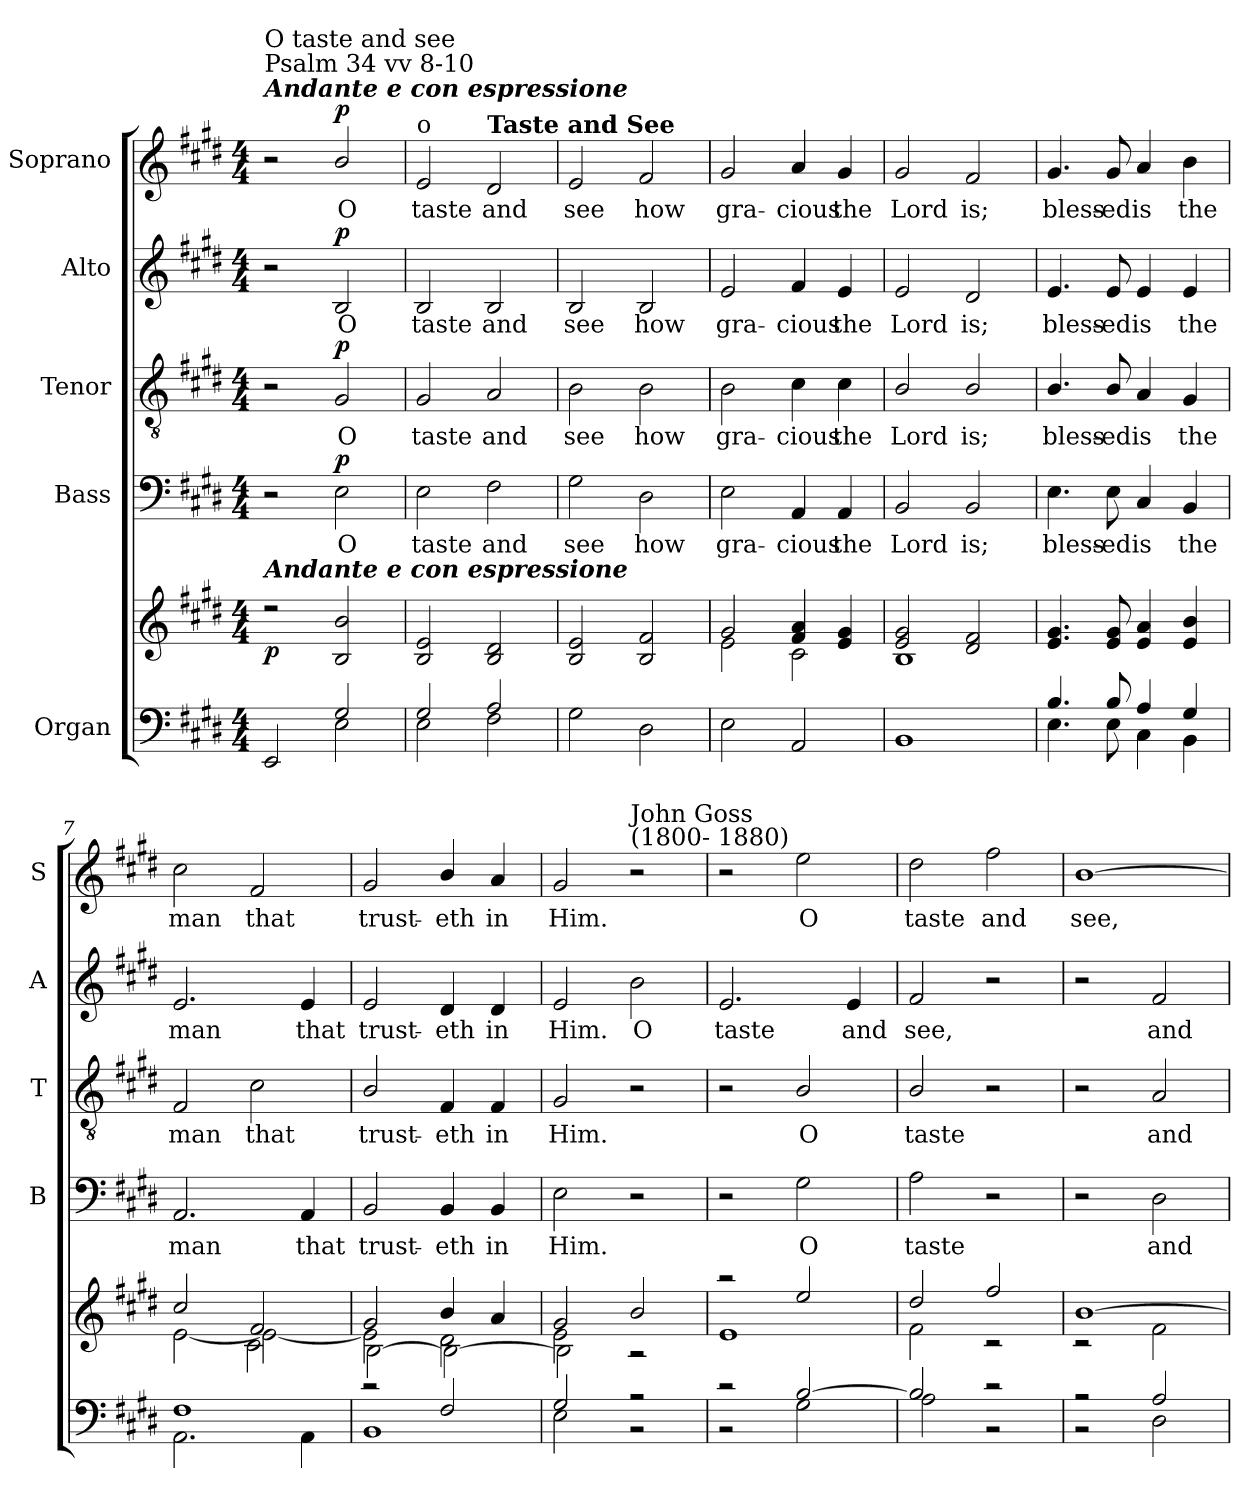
**kern	**kern	**dynam	**kern	**text	**dynam	**kern	**text	**dynam	**kern	**text	**dynam	**kern	**text	**dynam
*part5	*part5	*part5	*part4	*part4	*part4	*part3	*part3	*part3	*part2	*part2	*part2	*part1	*part1	*part1
*staff6	*staff5	*staff5/6	*staff4	*staff4	*staff4	*staff3	*staff3	*staff3	*staff2	*staff2	*staff2	*staff1	*staff1	*staff1
*I"Organ	*	*	*I"Bass	*	*	*I"Tenor	*	*	*I"Alto	*	*	*I"Soprano	*	*
*	*	*	*I'B	*	*	*I'T	*	*	*I'A	*	*	*I'S	*	*
*clefF4	*clefG2	*	*clefF4	*	*	*clefGv2	*	*	*clefG2	*	*	*clefG2	*	*
*k[f#c#g#d#]	*k[f#c#g#d#]	*	*k[f#c#g#d#]	*	*	*k[f#c#g#d#]	*	*	*k[f#c#g#d#]	*	*	*k[f#c#g#d#]	*	*
*E:	*E:	*	*E:	*	*	*E:	*	*	*E:	*	*	*E:	*	*
*M4/4	*M4/4	*	*M4/4	*	*	*M4/4	*	*	*M4/4	*	*	*M4/4	*	*
=1	=1	=1	=1	=1	=1	=1	=1	=1	=1	=1	=1	=1	=1	=1
*^	*^	*	*	*	*	*	*	*	*	*	*	*	*	*
*	*	*	*^	*	*	*	*	*	*	*	*	*	*	*	*	*
!	!	!	!	!	!	!	!	!	!	!	!	!	!	!	!LO:TX:a:Bi:t=Andante e con espressione	!	!
!	!	!	!	!	!	!	!	!	!	!	!	!	!	!	!LO:TX:a:t=Psalm 34 vv 8-10	!	!
!	!	!	!	!	!	!	!	!	!	!	!	!	!	!	!LO:TX:a:t=O taste and see	!	!
!	!	!LO:TX:a:Bi:t=Andante e con espressione	!	!	!	!	!	!	!	!	!	!	!	!	!	!	!
!	!	!	!	!	!LO:DY:b	!	!	!	!	!	!	!	!	!	!	!	!
2EE/	2ryy	2r	2ryy	1ryy	p	2r	.	.	2r	.	.	2r	.	.	2r	.	.
!	!	!	!	!	!	!	!LO:LY:b	!LO:DY:b	!	!LO:LY:b	!LO:DY:b	!	!LO:LY:b	!LO:DY:b	!	!LO:LY:b	!LO:DY:b
2G#/	2E\	2B/ 2b/	2ryy	.	.	2E\	O	p	2G#/	O	p	2B/	O	p	2b/	O	p
=2	=2	=2	=2	=2	=2	=2	=2	=2	=2	=2	=2	=2	=2	=2	=2	=2	=2
!	!	!	!	!	!	!	!	!	!	!	!	!	!	!	!LO:TX:a:t=o	!	!
!	!	!	!	!	!	!	!LO:LY:b	!	!	!LO:LY:b	!	!	!LO:LY:b	!	!	!LO:LY:b	!
2G#/	2E\	2B/ 2e/	2ryy	1ryy	.	2E\	taste	.	2G#/	taste	.	2B/	taste	.	2e/	taste	.
!	!	!	!	!	!	!	!	!	!	!	!	!	!	!	!LO:TX:a:B:t=Taste and See	!	!
!	!	!	!	!	!	!	!LO:LY:b	!	!	!LO:LY:b	!	!	!LO:LY:b	!	!	!LO:LY:b	!
2A/	2F#\	2B/ 2d#/	2ryy	.	.	2F#\	and	.	2A/	and	.	2B/	and	.	2d#/	and	.
=3	=3	=3	=3	=3	=3	=3	=3	=3	=3	=3	=3	=3	=3	=3	=3	=3	=3
!	!	!	!	!	!	!	!LO:LY:b	!	!	!LO:LY:b	!	!	!LO:LY:b	!	!	!LO:LY:b	!
2G#\	2ryy	2B/ 2e/	2ryy	1ryy	.	2G#\	see	.	2B\	see	.	2B/	see	.	2e/	see	.
!	!	!	!	!	!	!	!LO:LY:b	!	!	!LO:LY:b	!	!	!LO:LY:b	!	!	!LO:LY:b	!
2D#\	2ryy	2B/ 2f#/	2ryy	.	.	2D#\	how	.	2B\	how	.	2B/	how	.	2f#/	how	.
=4	=4	=4	=4	=4	=4	=4	=4	=4	=4	=4	=4	=4	=4	=4	=4	=4	=4
!	!	!	!	!	!	!	!LO:LY:b	!	!	!LO:LY:b	!	!	!LO:LY:b	!	!	!LO:LY:b	!
2E\	2ryy	2g#/	2e\	1ryy	.	2E\	gra-	.	2B\	gra-	.	2e/	gra-	.	2g#/	gra-	.
!	!	!	!	!	!	!	!LO:LY:b	!	!	!LO:LY:b	!	!	!LO:LY:b	!	!	!LO:LY:b	!
2AA/	2ryy	4f#/ 4a/	2c#\	.	.	4AA/	-cious	.	4c#\	-cious	.	4f#/	-cious	.	4a/	-cious	.
!	!	!	!	!	!	!	!LO:LY:b	!	!	!LO:LY:b	!	!	!LO:LY:b	!	!	!LO:LY:b	!
.	.	4e/ 4g#/	.	.	.	4AA/	the	.	4c#\	the	.	4e/	the	.	4g#/	the	.
=5	=5	=5	=5	=5	=5	=5	=5	=5	=5	=5	=5	=5	=5	=5	=5	=5	=5
!	!	!	!	!	!	!	!LO:LY:b	!	!	!LO:LY:b	!	!	!LO:LY:b	!	!	!LO:LY:b	!
1BB	2ryy	2e/ 2g#/	1B	1ryy	.	2BB/	Lord	.	2B/	Lord	.	2e/	Lord	.	2g#/	Lord	.
!	!	!	!	!	!	!	!LO:LY:b	!	!	!LO:LY:b	!	!	!LO:LY:b	!	!	!LO:LY:b	!
.	2ryy	2d#/ 2f#/	.	.	.	2BB/	is;	.	2B/	is;	.	2d#/	is;	.	2f#/	is;	.
=6	=6	=6	=6	=6	=6	=6	=6	=6	=6	=6	=6	=6	=6	=6	=6	=6	=6
!	!	!	!	!	!	!	!LO:LY:b	!	!	!LO:LY:b	!	!	!LO:LY:b	!	!	!LO:LY:b	!
4.B/	4.E\	4.e/ 4.g#/	2ryy	1ryy	.	4.E\	bless-	.	4.B/	bless-	.	4.e/	bless-	.	4.g#/	bless-	.
!	!	!	!	!	!	!	!LO:LY:b	!	!	!LO:LY:b	!	!	!LO:LY:b	!	!	!LO:LY:b	!
8B/	8E\	8e/ 8g#/	.	.	.	8E\	-ed	.	8B/	-ed	.	8e/	-ed	.	8g#/	-ed	.
!	!	!	!	!	!	!	!LO:LY:b	!	!	!LO:LY:b	!	!	!LO:LY:b	!	!	!LO:LY:b	!
4A/	4C#\	4e/ 4a/	2ryy	.	.	4C#/	is	.	4A/	is	.	4e/	is	.	4a/	is	.
!	!	!	!	!	!	!	!LO:LY:b	!	!	!LO:LY:b	!	!	!LO:LY:b	!	!	!LO:LY:b	!
4G#/	4BB\	4e/ 4b/	.	.	.	4BB/	the	.	4G#/	the	.	4e/	the	.	4b\	the	.
=7	=7	=7	=7	=7	=7	=7	=7	=7	=7	=7	=7	=7	=7	=7	=7	=7	=7
!	!	!	!	!	!	!	!LO:LY:b	!	!	!LO:LY:b	!	!	!LO:LY:b	!	!	!LO:LY:b	!
1F#	2.AA\	2cc#/	[<2e\	2ryy	.	2.AA/	man	.	2F#/	man	.	2.e/	man	.	2cc#\	man	.
!	!	!	!	!	!	!	!	!	!	!LO:LY:b	!	!	!	!	!	!LO:LY:b	!
.	.	2f#/	2e\_	2c#\	.	.	.	.	2c#\	that	.	.	.	.	2f#/	that	.
!	!	!	!	!	!	!	!LO:LY:b	!	!	!	!	!	!LO:LY:b	!	!	!	!
.	4AA\	.	.	.	.	4AA/	that	.	.	.	.	4e/	that	.	.	.	.
=8	=8	=8	=8	=8	=8	=8	=8	=8	=8	=8	=8	=8	=8	=8	=8	=8	=8
!	!	!	!	!	!	!	!LO:LY:b	!	!	!LO:LY:b	!	!	!LO:LY:b	!	!	!LO:LY:b	!
2rc	1BB	2g#/	2e\]	[2B\	.	2BB/	trust-	.	2B/	trust-	.	2e/	trust-	.	2g#/	trust-	.
!	!	!	!	!	!	!	!LO:LY:b	!	!	!LO:LY:b	!	!	!LO:LY:b	!	!	!LO:LY:b	!
2F#/	.	4b/	2d#\	2B\_	.	4BB/	-eth	.	4F#/	-eth	.	4d#/	-eth	.	4b/	-eth	.
!	!	!	!	!	!	!	!LO:LY:b	!	!	!LO:LY:b	!	!	!LO:LY:b	!	!	!LO:LY:b	!
.	.	4a/	.	.	.	4BB/	in	.	4F#/	in	.	4d#/	in	.	4a/	in	.
=9	=9	=9	=9	=9	=9	=9	=9	=9	=9	=9	=9	=9	=9	=9	=9	=9	=9
!	!	!	!	!	!	!	!LO:LY:b	!	!	!LO:LY:b	!	!	!LO:LY:b	!	!	!LO:LY:b	!
2G#/	2E\	2g#/	2e\	2B\]	.	2E\	Him.	.	2G#/	Him.	.	2e/	Him.	.	2g#/	Him.	.
!	!	!	!	!	!	!	!	!	!	!	!	!	!	!	!LO:TX:a:t=John Goss\n(1800- 1880)	!	!
!	!	!	!	!	!	!	!	!	!	!	!	!	!LO:LY:b	!	!	!	!
2r	2r	2b/	2ryy	2r	.	2r	.	.	2r	.	.	2b\	O	.	2r	.	.
!!LO:LB:g=z
=10	=10	=10	=10	=10	=10	=10	=10	=10	=10	=10	=10	=10	=10	=10	=10	=10	=10
!	!	!	!	!	!	!	!	!	!	!	!	!	!LO:LY:b	!	!	!	!
*	*	*	*v	*v	*	*	*	*	*	*	*	*	*	*	*	*	*
2r	2r	2raa	1e	.	2r	.	.	2r	.	.	2.e/	taste	.	2r	.	.
!	!	!	!	!	!	!LO:LY:b	!	!	!LO:LY:b	!	!	!	!	!	!LO:LY:b	!
[>2B/	2G#\	2ee/	.	.	2G#\	O	.	2B/	O	.	.	.	.	2ee\	O	.
!	!	!	!	!	!	!	!	!	!	!	!	!LO:LY:b	!	!	!	!
.	.	.	.	.	.	.	.	.	.	.	4e/	and	.	.	.	.
=11	=11	=11	=11	=11	=11	=11	=11	=11	=11	=11	=11	=11	=11	=11	=11	=11
!	!	!	!	!	!	!LO:LY:b	!	!	!LO:LY:b	!	!	!LO:LY:b	!	!	!LO:LY:b	!
2B/]	2A\	2dd#/	2f#\	.	2A\	taste	.	2B/	taste	.	2f#/	see,	.	2dd#\	taste	.
!	!	!	!	!	!	!	!	!	!	!	!	!	!	!	!LO:LY:b	!
2r	2r	2ff#/	2rc	.	2r	.	.	2r	.	.	2r	.	.	2ff#\	and	.
=12	=12	=12	=12	=12	=12	=12	=12	=12	=12	=12	=12	=12	=12	=12	=12	=12
!	!	!	!	!	!	!	!	!	!	!	!	!	!	!	!LO:LY:b	!
2r	2r	[>1b	2rc	.	2r	.	.	2r	.	.	2r	.	.	[1b	see,	.
!	!	!	!	!	!	!LO:LY:b	!	!	!LO:LY:b	!	!	!LO:LY:b	!	!	!	!
2A/	2D#\	.	2f#\	.	2D#\	and	.	2A/	and	.	2f#/	and	.	.	.	.
*v	*v	*	*	*	*	*	*	*	*	*	*	*	*	*	*	*
*	*v	*v	*	*	*	*	*	*	*	*	*	*	*	*	*
=	=	=	=	=	=	=	=	=	=	=	=	=	=	=
*-	*-	*-	*-	*-	*-	*-	*-	*-	*-	*-	*-	*-	*-	*-
